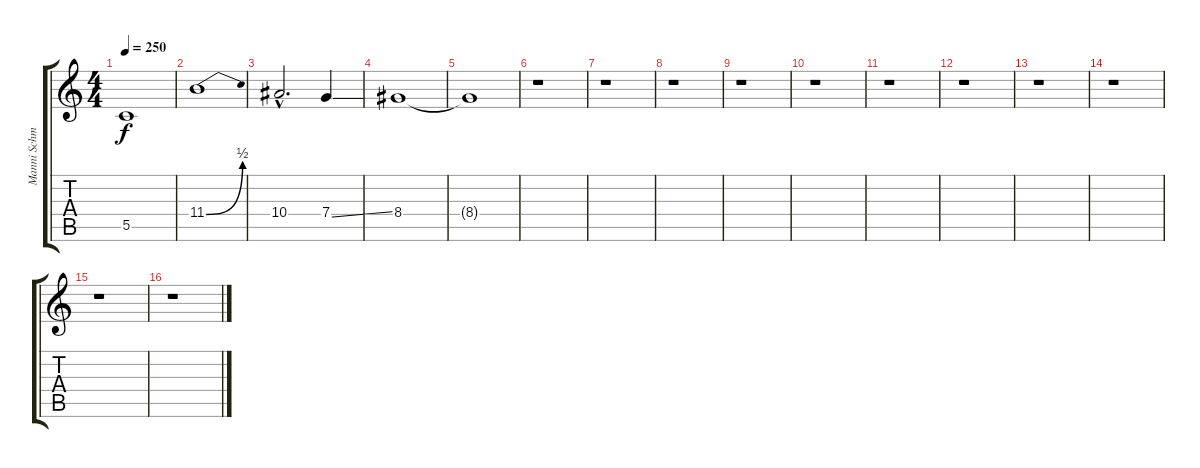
\track ("Manni Schmidt (Solista 2)" "Manni Schm") {instrument distortionguitar}
\staff {score tabs}
\tuning (D4 A3 F3 C3 G2 D2) {hide}
\ts (4 4)
\tempo 250
\clef g2
\ks c
5.5{t}.1{dy f} |
11.4{be (bend 0 0 60 2)}.1 |
10.4{hac}.2{d} 7.4{ss}.4 |
8.4.1 |
8.4{t}.1 |
r.1 |
r.1 |
r.1 |
r.1 |
r.1 |
r.1 |
r.1 |
r.1 |
r.1 |
r.1 |
r.1
